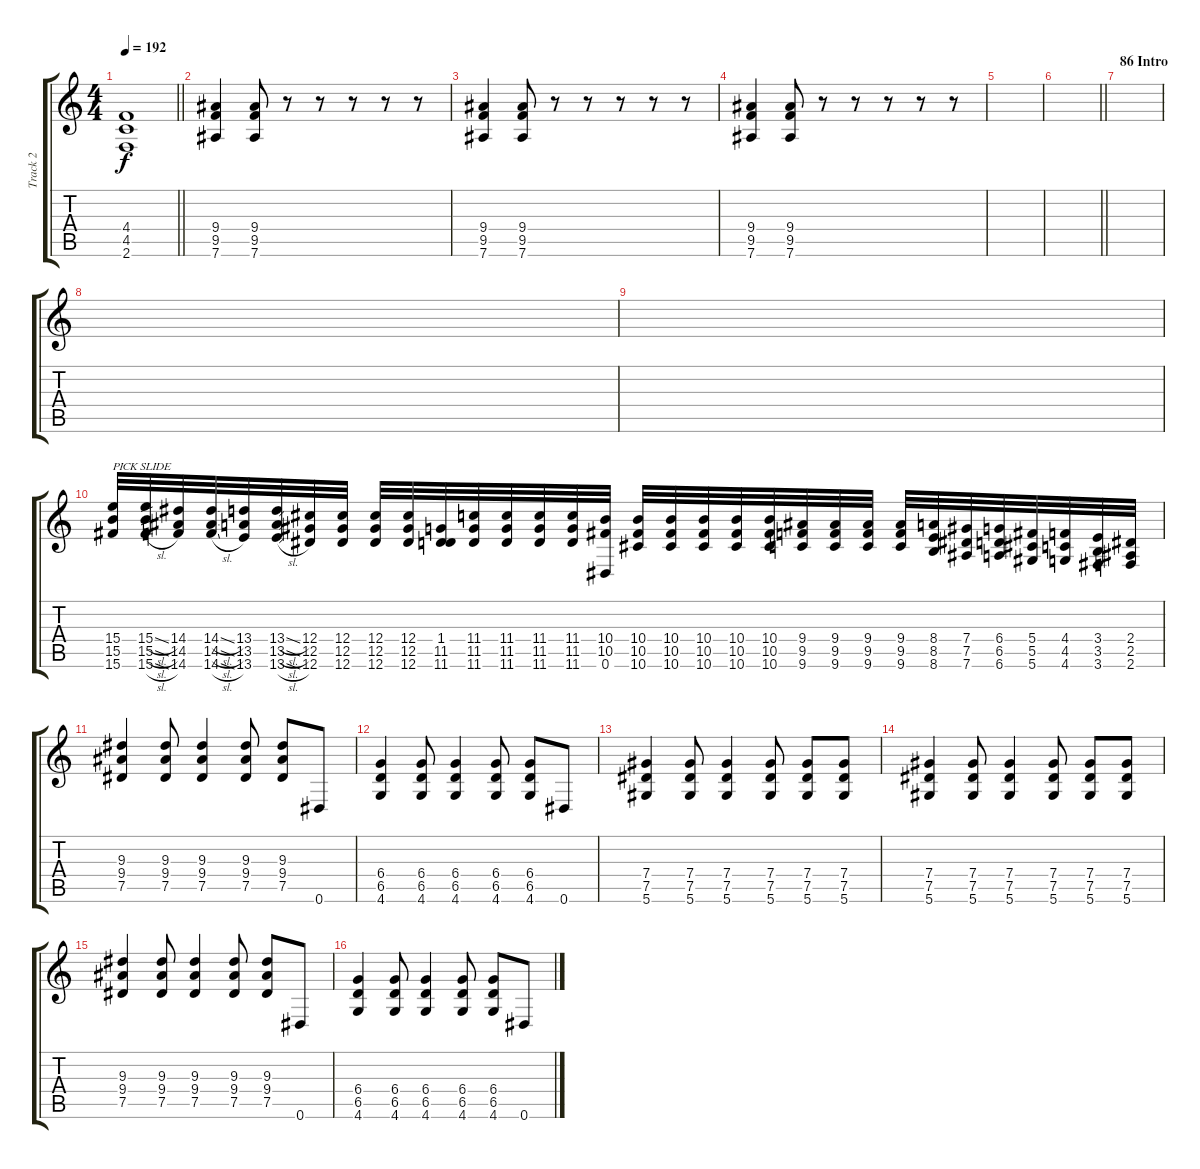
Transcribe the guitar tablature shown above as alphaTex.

\track ("Track 2" "Track 2") {instrument distortionguitar}
\staff {score tabs}
\tuning (Eb4 Bb3 Gb3 Db3 Ab2 Eb2) {hide}
\ts (4 4)
\tempo 192
\clef g2
\barLineRight lightlight
\ks c
(4.4{t} 4.5{t} 2.6{t}).1{dy f} |
(9.4 9.5 7.6).4 (9.4 9.5 7.6).8 r.8 r.8 r.8 r.8 r.8 |
(9.4 9.5 7.6).4 (9.4 9.5 7.6).8 r.8 r.8 r.8 r.8 r.8 |
(9.4 9.5 7.6).4 (9.4 9.5 7.6).8 r.8 r.8 r.8 r.8 r.8 |
|
\barLineRight lightlight
|
\section ("" "86 Intro")
|
|
|
(15.4 15.5 15.6).32{txt "PICK SLIDE"} (15.4{sl} 15.5{sl} 15.6{sl}).32 (14.4 14.5 14.6).32 (14.4{sl} 14.5{sl} 14.6{sl}).32 (13.4 13.5 13.6).32 (13.4{sl} 13.5{sl} 13.6{sl}).32 (12.4 12.5 12.6).32 (12.4 12.5 12.6).32 (12.4 12.5 12.6).32 (12.4 12.5 12.6).32 (1.4 11.5 11.6).32 (11.4 11.5 11.6).32 (11.4 11.5 11.6).32 (11.4 11.5 11.6).32 (11.4 11.5 11.6).32 (10.4 10.5 0.6).32 (10.4 10.5 10.6).32 (10.4 10.5 10.6).32 (10.4 10.5 10.6).32 (10.4 10.5 10.6).32 (10.4 10.5 10.6).32 (9.4 9.5 9.6).32 (9.4 9.5 9.6).32 (9.4 9.5 9.6).32 (9.4 9.5 9.6).32 (8.4 8.5 8.6).32 (7.4 7.5 7.6).32 (6.4 6.5 6.6).32 (5.4 5.5 5.6).32 (4.4 4.5 4.6).32 (3.4 3.5 3.6).32 (2.4 2.5 2.6).32 |
(9.3 9.4 7.5).4 (9.3 9.4 7.5).8 (9.3 9.4 7.5).4 (9.3 9.4 7.5).8 (9.3 9.4 7.5).8 0.6.8 |
(6.4 6.5 4.6).4 (6.4 6.5 4.6).8 (6.4 6.5 4.6).4 (6.4 6.5 4.6).8 (6.4 6.5 4.6).8 0.6.8 |
(7.4 7.5 5.6).4 (7.4 7.5 5.6).8 (7.4 7.5 5.6).4 (7.4 7.5 5.6).8 (7.4 7.5 5.6).8 (7.4 7.5 5.6).8 |
(7.4 7.5 5.6).4 (7.4 7.5 5.6).8 (7.4 7.5 5.6).4 (7.4 7.5 5.6).8 (7.4 7.5 5.6).8 (7.4 7.5 5.6).8 |
(9.3 9.4 7.5).4 (9.3 9.4 7.5).8 (9.3 9.4 7.5).4 (9.3 9.4 7.5).8 (9.3 9.4 7.5).8 0.6.8 |
(6.4 6.5 4.6).4 (6.4 6.5 4.6).8 (6.4 6.5 4.6).4 (6.4 6.5 4.6).8 (6.4 6.5 4.6).8 0.6.8
